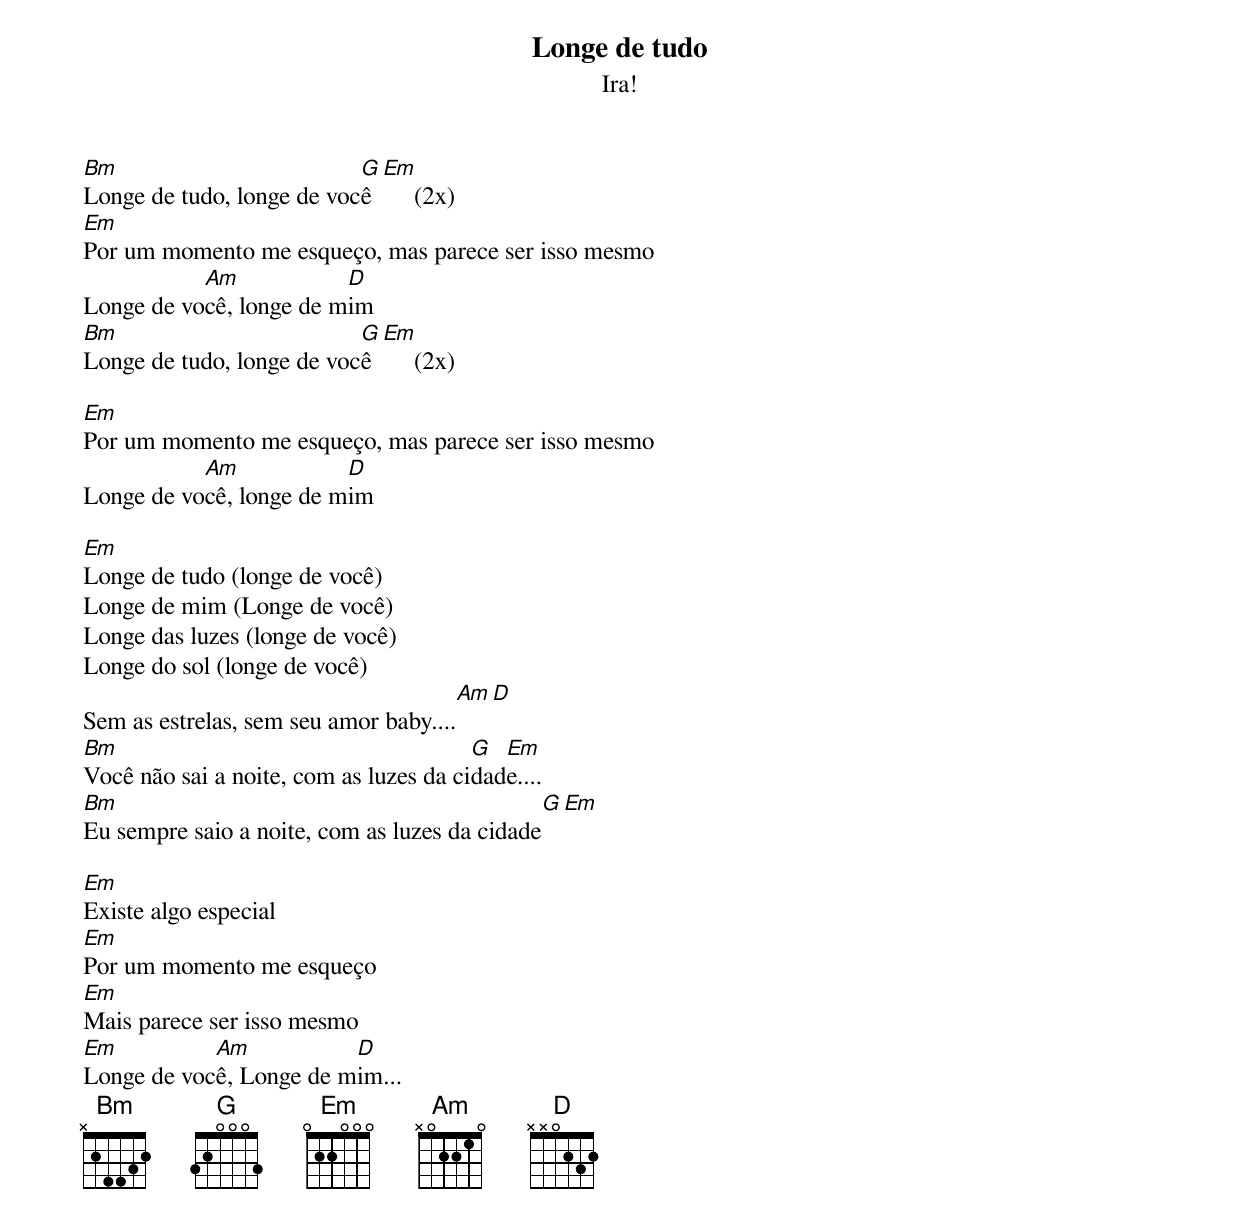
Longe de tudo
Ira!

Bm                         G Em
Longe de tudo, longe de você      (2x)
Em
Por um momento me esqueço, mas parece ser isso mesmo
           Am            D
Longe de você, longe de mim
Bm                         G Em
Longe de tudo, longe de você      (2x)

Em
Por um momento me esqueço, mas parece ser isso mesmo
           Am            D
Longe de você, longe de mim

Em
Longe de tudo (longe de você)
Longe de mim (Longe de você)
Longe das luzes (longe de você)
Longe do sol (longe de você)
                                        Am D
Sem as estrelas, sem seu amor baby....
Bm                                      G  Em
Você não sai a noite, com as luzes da cidade....
Bm                                              G  Em
Eu sempre saio a noite, com as luzes da cidade

Em
Existe algo especial
Em
Por um momento me esqueço
Em
Mais parece ser isso mesmo
Em          Am           D
Longe de você, Longe de mim...
